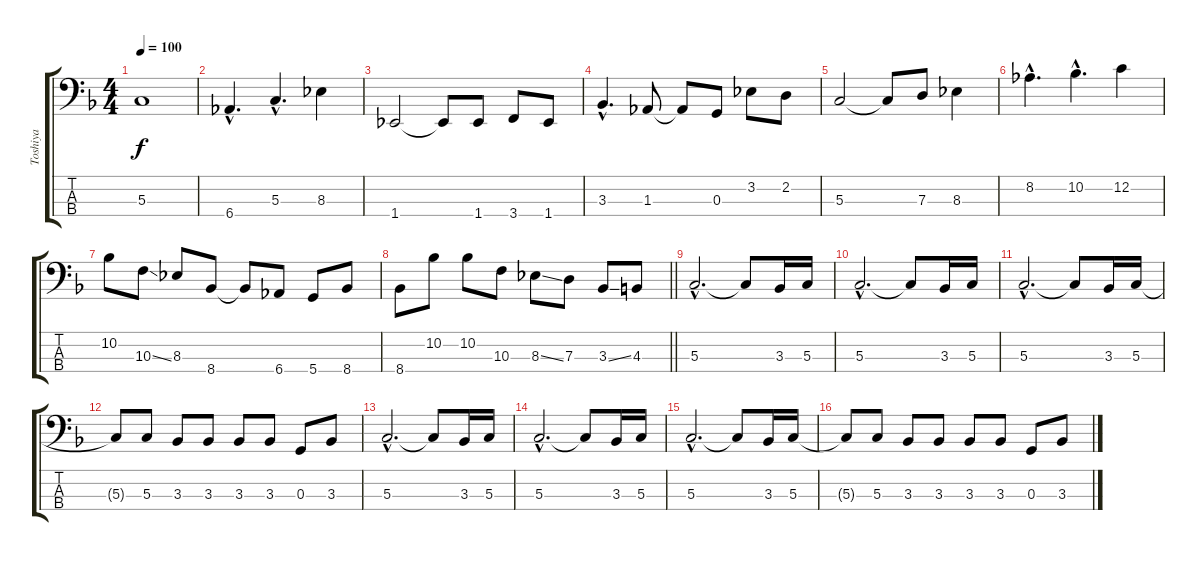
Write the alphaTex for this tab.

\track ("Toshiya" "Toshiya") {instrument electricbasspick}
\staff {score tabs}
\tuning (F2 C2 G1 D1) {hide}
\ts (4 4)
\tempo 100
\clef f4
\ks f
5.3.1{dy f} |
6.4{hac}.4{d} 5.3{hac}.4{d} 8.3.4 |
1.4.2 1.4{t}.8 1.4.8 3.4.8 1.4.8 |
3.3{hac}.4{d} 1.3.8 1.3{t}.8 0.3.8 3.2.8 2.2.8 |
5.3.2 5.3{t}.8 7.3.8 8.3.4 |
8.2{hac}.4{d} 10.2{hac}.4{d} 12.2.4 |
10.2.8 10.3{ss}.8 8.3.8 8.4.8 8.4{t}.8 6.4.8 5.4.8 8.4.8 |
\barLineRight lightlight
8.4.8 10.2.8 10.2.8 10.3.8 8.3{ss}.8 7.3.8 3.3{ss}.8 4.3.8 |
5.3{hac}.2{d} 5.3{t}.8 3.3.16 5.3.16 |
5.3{hac}.2{d} 5.3{t}.8 3.3.16 5.3.16 |
5.3{hac}.2{d} 5.3{t}.8 3.3.16 5.3.16 |
5.3{t}.8 5.3.8 3.3.8 3.3.8 3.3.8 3.3.8 0.3.8 3.3.8 |
5.3{hac}.2{d} 5.3{t}.8 3.3.16 5.3.16 |
5.3{hac}.2{d} 5.3{t}.8 3.3.16 5.3.16 |
5.3{hac}.2{d} 5.3{t}.8 3.3.16 5.3.16 |
5.3{t}.8 5.3.8 3.3.8 3.3.8 3.3.8 3.3.8 0.3.8 3.3.8
